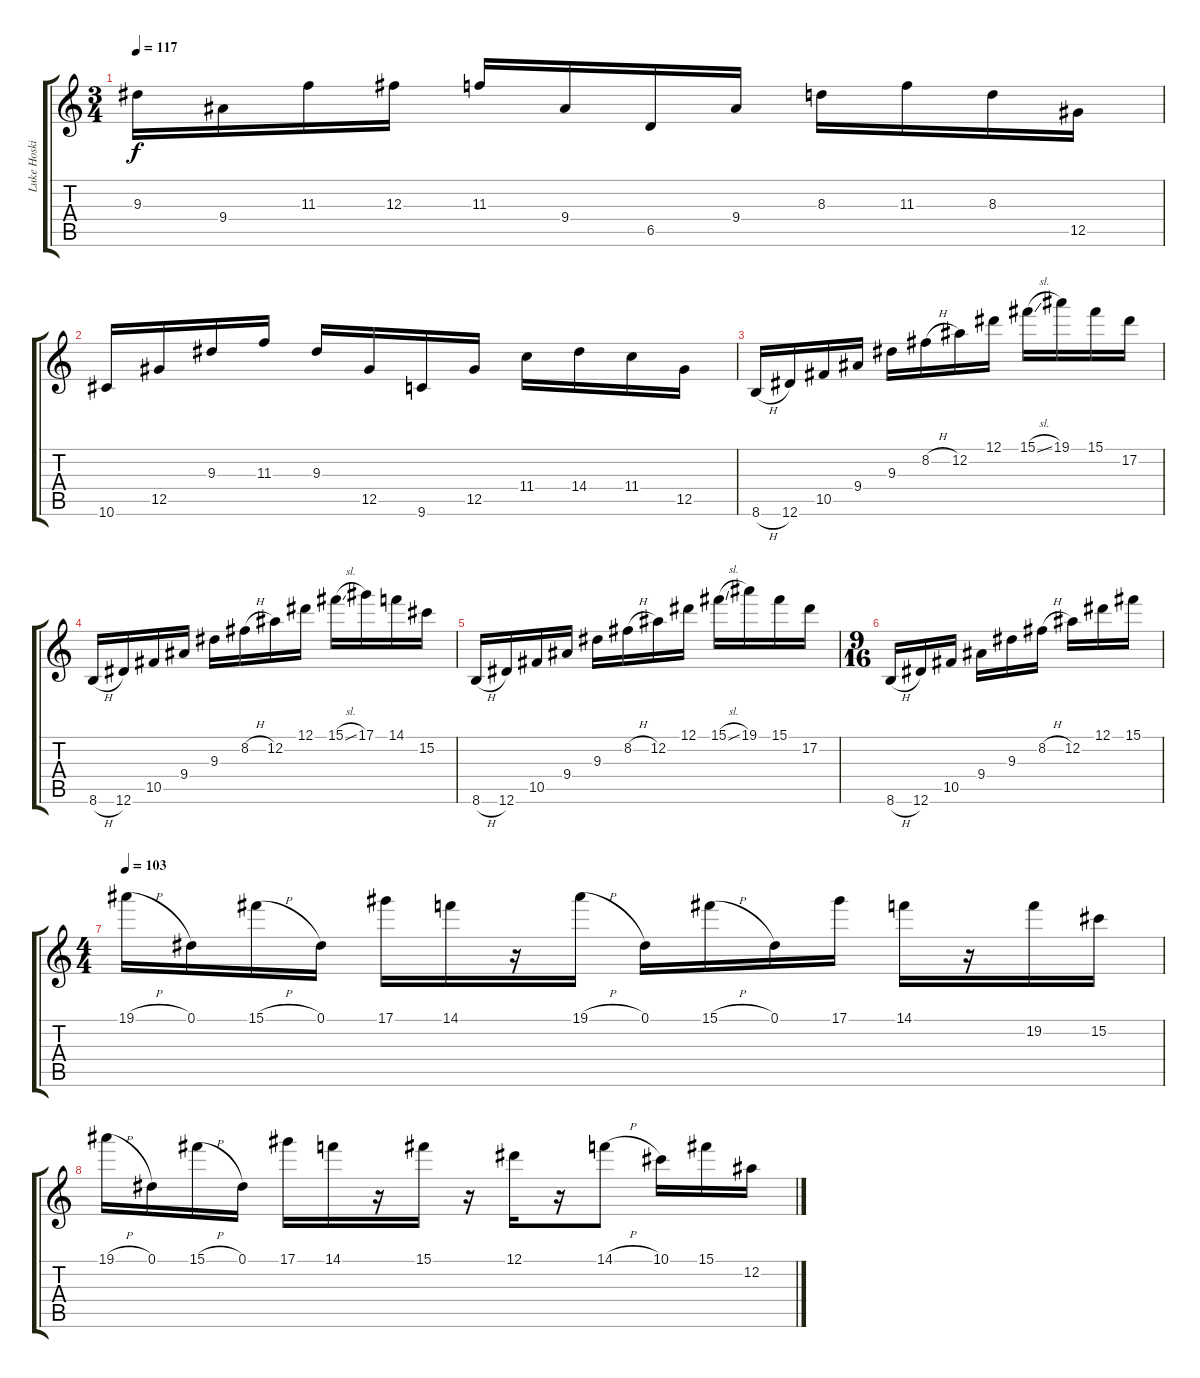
\track ("Luke Hoskin" "Luke Hoski") {instrument overdrivenguitar}
\staff {score tabs}
\tuning (Eb4 Bb3 Gb3 Db3 Ab2 Eb2) {hide}
\ts (3 4)
\tempo 117
\clef g2
\ks c
9.3.16{dy f} 9.4.16 11.3.16 12.3.16 11.3.16 9.4.16 6.5.16 9.4.16 8.3.16 11.3.16 8.3.16 12.5.16 |
10.6.16 12.5.16 9.3.16 11.3.16 9.3.16 12.5.16 9.6.16 12.5.16 11.4.16 14.4.16 11.4.16 12.5.16 |
8.6{h}.16 12.6.16 10.5.16 9.4.16 9.3.16 8.2{h}.16 12.2.16 12.1.16 15.1{sl}.16 19.1.16 15.1.16 17.2.16 |
8.6{h}.16 12.6.16 10.5.16 9.4.16 9.3.16 8.2{h}.16 12.2.16 12.1.16 15.1{sl}.16 17.1.16 14.1.16 15.2.16 |
8.6{h}.16 12.6.16 10.5.16 9.4.16 9.3.16 8.2{h}.16 12.2.16 12.1.16 15.1{sl}.16 19.1.16 15.1.16 17.2.16 |
\ts (9 16)
8.6{h}.16 12.6.16 10.5.16 9.4.16 9.3.16 8.2{h}.16 12.2.16 12.1.16 15.1.16 |
\ts (4 4)
\tempo 103
19.1{h}.16{balance 4} 0.1.16 15.1{h}.16 0.1.16 17.1.16 14.1.16 r.16 19.1{h}.16 0.1.16 15.1{h}.16 0.1.16 17.1.16 14.1.16 r.16 19.2.16 15.2.16 |
19.1{h}.16 0.1.16 15.1{h}.16 0.1.16 17.1.16 14.1.16 r.16 15.1.16 r.16 12.1.16 r.16 14.1{h}.8 10.1.16 15.1.16 12.2.16
